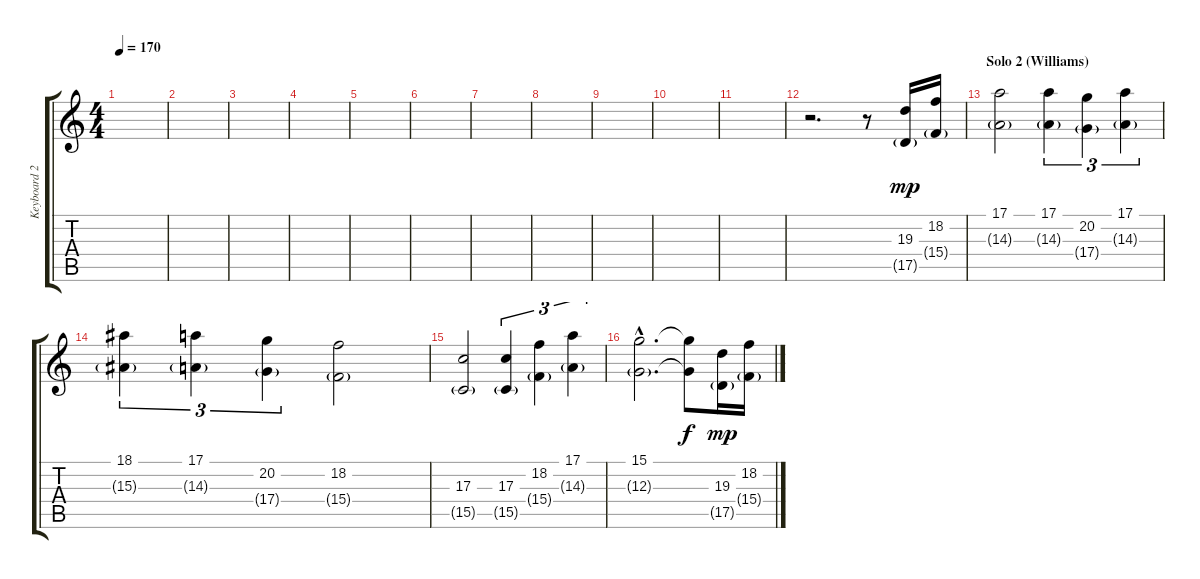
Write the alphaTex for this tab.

\track ("Keyboard 2" "Keyboard 2") {instrument stringensemble1}
\staff {score tabs}
\tuning (E4 B3 G3 D3 A2 E2) {hide}
\ts (4 4)
\tempo 170
\clef g2
\ks c
|
|
|
\section ("" "")
|
|
|
|
|
|
|
|
r.2{d volume 16 instrument lead2sawtooth} r.8 (19.3 17.5{g}).16{dy mp} (18.2 15.4{g}).16 |
\section ("" "Solo 2 (Williams)")
(17.1 14.3{g}).2 (17.1 14.3{g}).4{tu (3 2)} (20.2 17.4{g}).4{tu (3 2)} (17.1 14.3{g}).4{tu (3 2)} |
(18.1 15.3{g}).4{tu (3 2)} (17.1 14.3{g}).4{tu (3 2)} (20.2 17.4{g}).4{tu (3 2)} (18.2 15.4{g}).2 |
(17.3 15.5{g}).2 (17.3 15.5{g}).4{tu (3 2)} (18.2 15.4{g}).4{tu (3 2)} (17.1 14.3{g}).4{tu (3 2)} |
(15.1{hac} 12.3{g hac}).2{d} (15.1{t} 12.3{t}).8{dy f} (19.3 17.5{g}).16{dy mp} (18.2 15.4{g}).16
